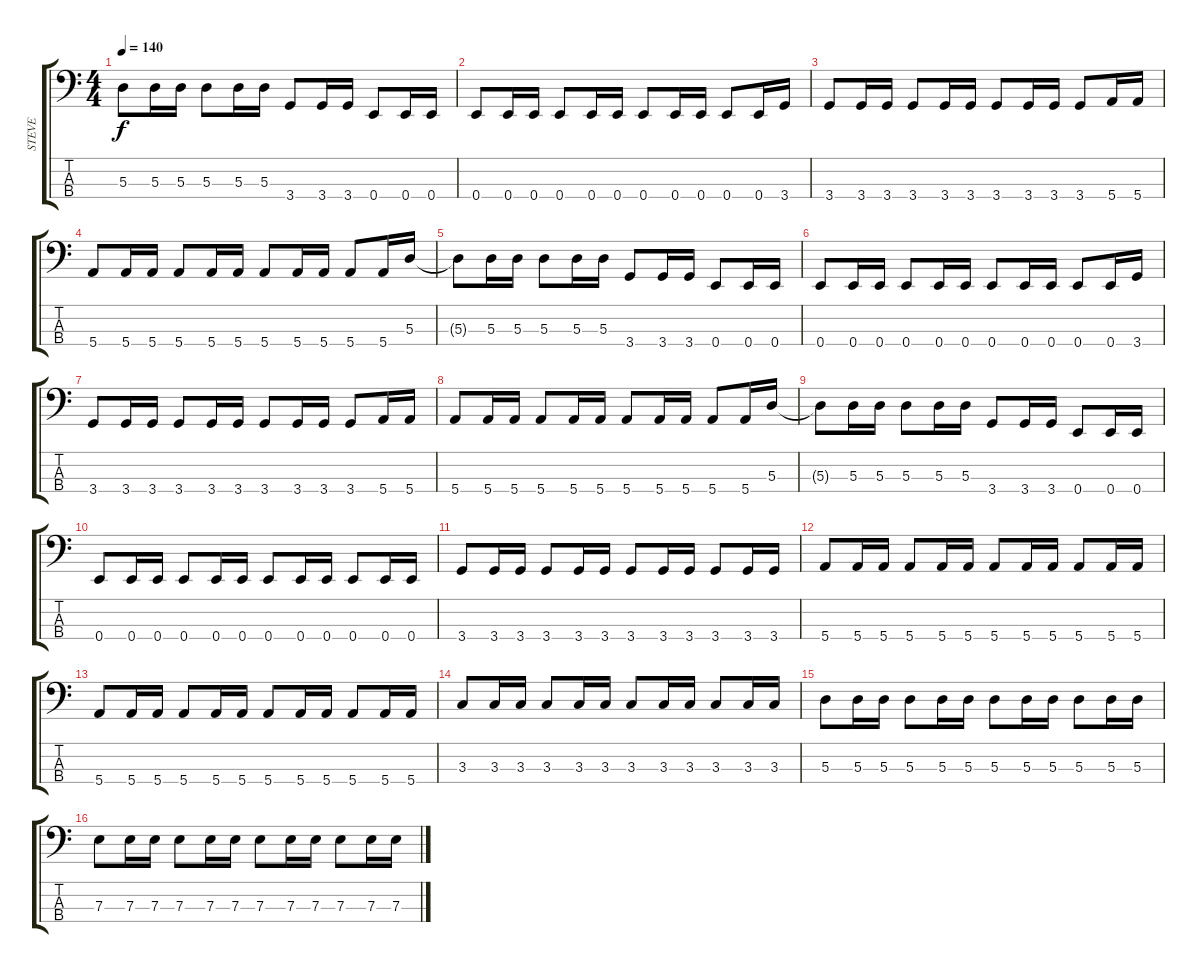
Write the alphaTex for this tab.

\track ("STEVE" "STEVE") {instrument electricbassfinger}
\staff {score tabs}
\tuning (G2 D2 A1 E1) {hide}
\ts (4 4)
\tempo 140
\clef f4
\ks c
5.3{t}.8{dy f} 5.3.16 5.3.16 5.3.8 5.3.16 5.3.16 3.4.8 3.4.16 3.4.16 0.4.8 0.4.16 0.4.16 |
0.4.8 0.4.16 0.4.16 0.4.8 0.4.16 0.4.16 0.4.8 0.4.16 0.4.16 0.4.8 0.4.16 3.4.16 |
3.4.8 3.4.16 3.4.16 3.4.8 3.4.16 3.4.16 3.4.8 3.4.16 3.4.16 3.4.8 5.4.16 5.4.16 |
5.4.8 5.4.16 5.4.16 5.4.8 5.4.16 5.4.16 5.4.8 5.4.16 5.4.16 5.4.8 5.4.16 5.3.16 |
5.3{t}.8 5.3.16 5.3.16 5.3.8 5.3.16 5.3.16 3.4.8 3.4.16 3.4.16 0.4.8 0.4.16 0.4.16 |
0.4.8 0.4.16 0.4.16 0.4.8 0.4.16 0.4.16 0.4.8 0.4.16 0.4.16 0.4.8 0.4.16 3.4.16 |
3.4.8 3.4.16 3.4.16 3.4.8 3.4.16 3.4.16 3.4.8 3.4.16 3.4.16 3.4.8 5.4.16 5.4.16 |
5.4.8 5.4.16 5.4.16 5.4.8 5.4.16 5.4.16 5.4.8 5.4.16 5.4.16 5.4.8 5.4.16 5.3.16 |
5.3{t}.8 5.3.16 5.3.16 5.3.8 5.3.16 5.3.16 3.4.8 3.4.16 3.4.16 0.4.8 0.4.16 0.4.16 |
0.4.8 0.4.16 0.4.16 0.4.8 0.4.16 0.4.16 0.4.8 0.4.16 0.4.16 0.4.8 0.4.16 0.4.16 |
3.4.8 3.4.16 3.4.16 3.4.8 3.4.16 3.4.16 3.4.8 3.4.16 3.4.16 3.4.8 3.4.16 3.4.16 |
5.4.8 5.4.16 5.4.16 5.4.8 5.4.16 5.4.16 5.4.8 5.4.16 5.4.16 5.4.8 5.4.16 5.4.16 |
5.4.8 5.4.16 5.4.16 5.4.8 5.4.16 5.4.16 5.4.8 5.4.16 5.4.16 5.4.8 5.4.16 5.4.16 |
3.3.8 3.3.16 3.3.16 3.3.8 3.3.16 3.3.16 3.3.8 3.3.16 3.3.16 3.3.8 3.3.16 3.3.16 |
5.3.8 5.3.16 5.3.16 5.3.8 5.3.16 5.3.16 5.3.8 5.3.16 5.3.16 5.3.8 5.3.16 5.3.16 |
7.3.8 7.3.16 7.3.16 7.3.8 7.3.16 7.3.16 7.3.8 7.3.16 7.3.16 7.3.8 7.3.16 7.3.16
